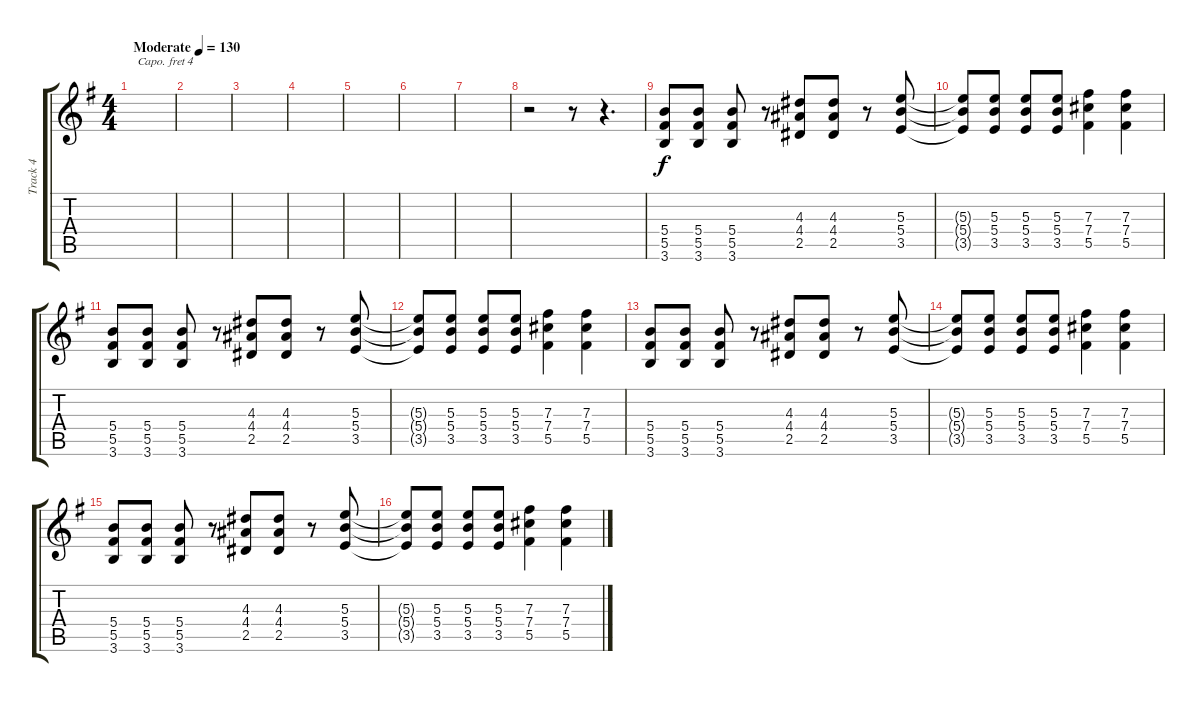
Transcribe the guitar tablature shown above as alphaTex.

\track ("Track 4" "Track 4") {instrument overdrivenguitar}
\staff {score tabs}
\capo 4
\tuning (E4 B3 G3 D3 A2 E2) {hide}
\ts (4 4)
\tempo (130 "Moderate")
\clef g2
\ks g
|
|
|
|
|
|
|
r.2 r.8 r.4{d} |
(5.4 5.5 3.6).8 (5.4 5.5 3.6).8 (5.4 5.5 3.6).8 r.8 (4.3 4.4 2.5).8 (4.3 4.4 2.5).8 r.8 (5.3 5.4 3.5).8 |
(5.3{t} 5.4{t} 3.5{t}).8 (5.3 5.4 3.5).8 (5.3 5.4 3.5).8 (5.3 5.4 3.5).8 (7.3 7.4 5.5).4 (7.3 7.4 5.5).4 |
(5.4 5.5 3.6).8 (5.4 5.5 3.6).8 (5.4 5.5 3.6).8 r.8 (4.3 4.4 2.5).8 (4.3 4.4 2.5).8 r.8 (5.3 5.4 3.5).8 |
(5.3{t} 5.4{t} 3.5{t}).8 (5.3 5.4 3.5).8 (5.3 5.4 3.5).8 (5.3 5.4 3.5).8 (7.3 7.4 5.5).4 (7.3 7.4 5.5).4 |
(5.4 5.5 3.6).8 (5.4 5.5 3.6).8 (5.4 5.5 3.6).8 r.8 (4.3 4.4 2.5).8 (4.3 4.4 2.5).8 r.8 (5.3 5.4 3.5).8 |
(5.3{t} 5.4{t} 3.5{t}).8 (5.3 5.4 3.5).8 (5.3 5.4 3.5).8 (5.3 5.4 3.5).8 (7.3 7.4 5.5).4 (7.3 7.4 5.5).4 |
(5.4 5.5 3.6).8 (5.4 5.5 3.6).8 (5.4 5.5 3.6).8 r.8 (4.3 4.4 2.5).8 (4.3 4.4 2.5).8 r.8 (5.3 5.4 3.5).8 |
(5.3{t} 5.4{t} 3.5{t}).8 (5.3 5.4 3.5).8 (5.3 5.4 3.5).8 (5.3 5.4 3.5).8 (7.3 7.4 5.5).4 (7.3 7.4 5.5).4
